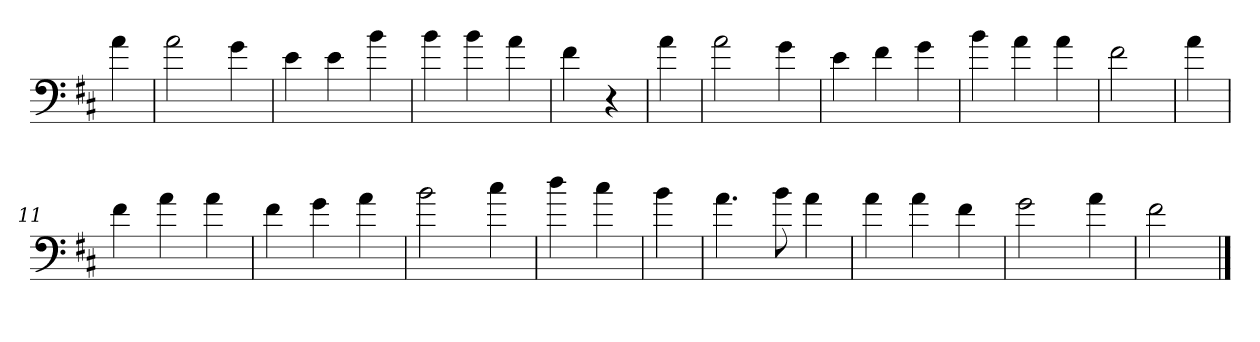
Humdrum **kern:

**kern
*part1
*staff1
*clefF4
*k[f#c#]
*D:
=
4a
=1
2a
4g
=2
4e
4e
4b
=3
4b
4b
4a
=4
4f#
4r
=5
4a
=6
2a
4g
=7
4e
4f#
4g
=8
4b
4a
4a
=9
2f#
=10
4a
=11
4f#
4a
4a
=12
4f#
4g
4a
=13
2b
4cc#
=14
4dd
4cc#
=15
4b
=16
4.a
8b
4a
=17
4a
4a
4f#
=18
2g
4a
=19
2f#
==
*-
